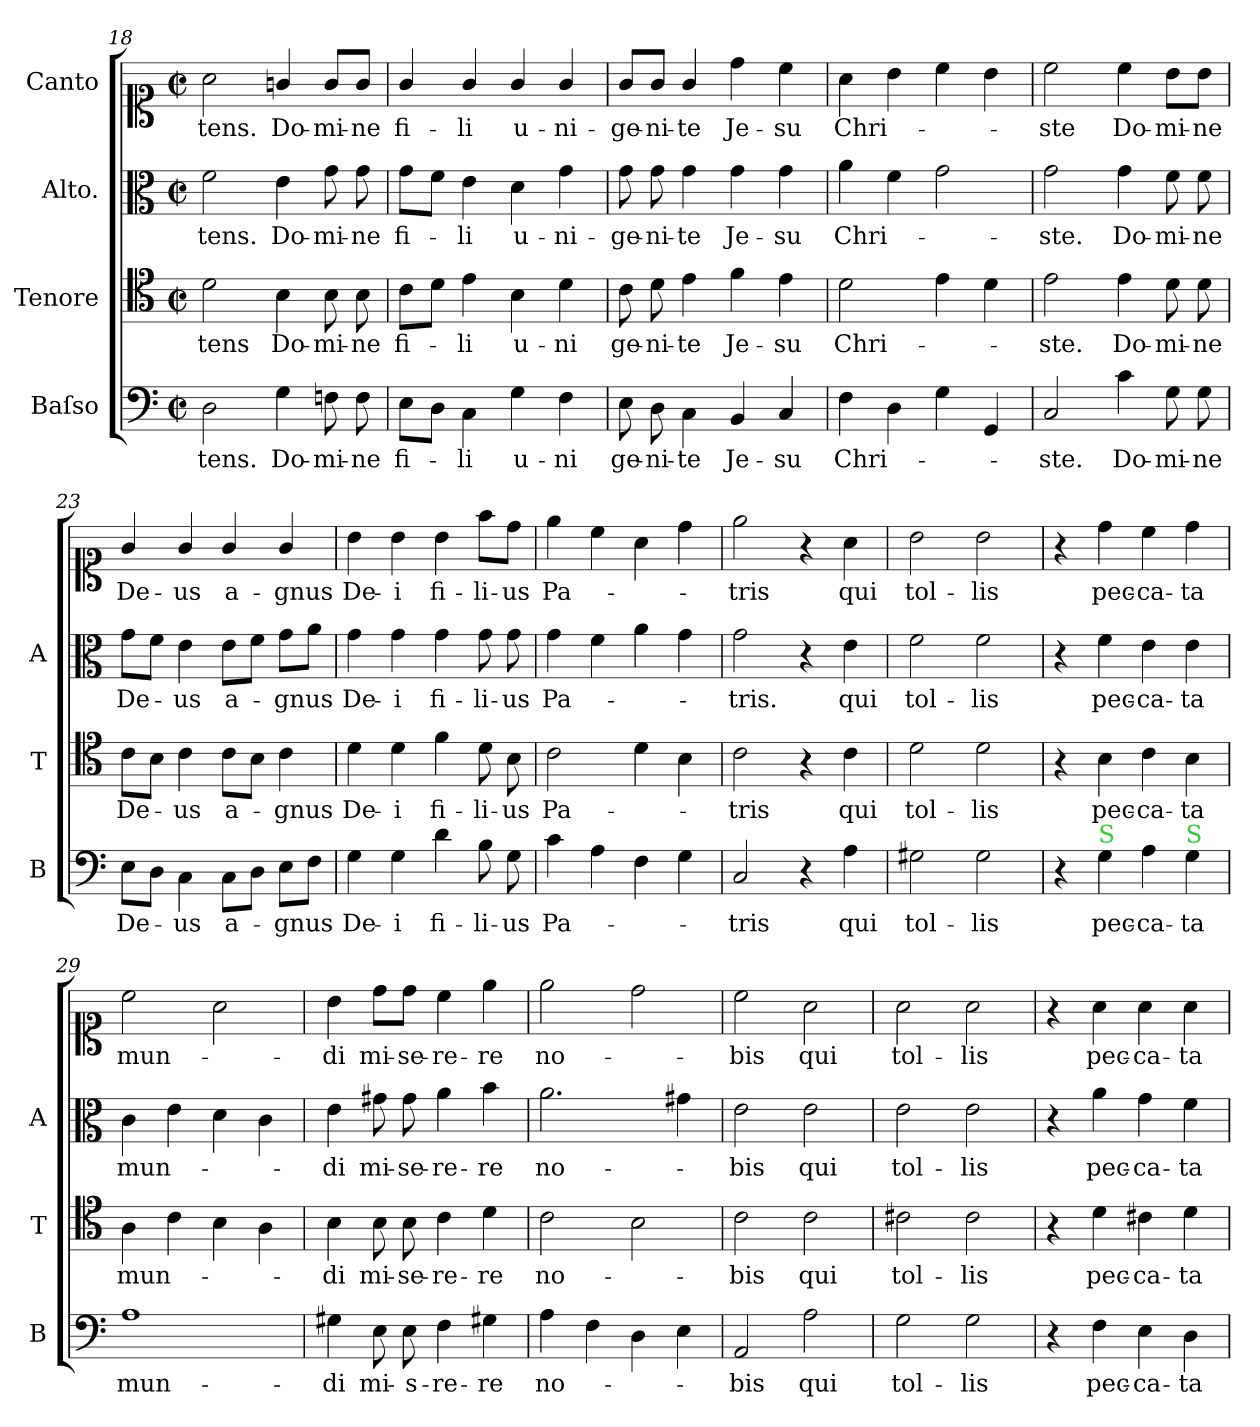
**kern	**text	**kern	**text	**kern	**text	**kern	**text
*part4	*part4	*part3	*part3	*part2	*part2	*part1	*part1
*staff4	*staff4	*staff3	*staff3	*staff2	*staff2	*staff1	*staff1
*I"Baſso	*	*I"Tenore	*	*I"Alto.	*	*I"Canto	*
*I'B	*	*I'T	*	*I'A	*	*	*
*clefF4	*	*clefC4	*	*clefC3	*	*clefC1	*
*k[]	*	*k[]	*	*k[]	*	*k[]	*
*M2/2	*	*M2/2	*	*M2/2	*	*M2/2	*
*met(c|)	*	*met(c|)	*	*met(c|)	*	*met(c|)	*
=18	=18	=18	=18	=18	=18	=18	=18
2D\	-tens.	2d\	-tens	2f\	-tens.	2a\	-tens.
4G\	Do-	4B\	Do-	4e\	Do-	4gn/	Do-
8Fn\	-mi-	8B\	-mi-	8g\	-mi-	8g/L	-mi-
8F\	-ne	8B\	-ne	8g\	-ne	8g/J	-ne
=19	=19	=19	=19	=19	=19	=19	=19
8E\L	fi-	8c\L	fi-	8g\L	fi-	4g/	fi-
8D\J	.	8d\J	.	8f\J	.	.	.
4C\	-li	4e\	-li	4e\	-li	4g/	-li
4G\	u-	4B\	u-	4d\	u-	4g/	u-
4F\	-ni	4d\	-ni	4g\	-ni-	4g/	-ni-
=20	=20	=20	=20	=20	=20	=20	=20
8E\	ge-	8c\	ge-	8g\	-ge-	8g/L	-ge-
8D\	-ni-	8d\	-ni-	8g\	-ni-	8g/J	-ni-
4C\	-te	4e\	-te	4g\	-te	4g/	-te
4BB/	Je-	4f\	Je-	4g\	Je-	4dd\	Je-
4C/	-su	4e\	-su	4g\	-su	4cc\	-su
=21	=21	=21	=21	=21	=21	=21	=21
4F\	Chri-	2d\	Chri-	4a\	Chri-	4a\	Chri-
4D\	.	.	.	4f\	.	4b\	.
4G\	.	4e\	.	2g\	.	4cc\	.
4GG/	.	4d\	.	.	.	4b\	.
=22	=22	=22	=22	=22	=22	=22	=22
2C/	-ste.	2e\	-ste.	2g\	-ste.	2cc\	-ste
4c\	Do-	4e\	Do-	4g\	Do-	4cc\	Do-
8G\	-mi-	8d\	-mi-	8f\	-mi-	8b\L	-mi-
8G\	-ne	8d\	-ne	8f\	-ne	8b\J	-ne
=23	=23	=23	=23	=23	=23	=23	=23
8E\L	De-	8c\L	De-	8g\L	De-	4g/	De-
8D\J	.	8B\J	.	8f\J	.	.	.
4C\	-us	4c\	-us	4e\	-us	4g/	-us
8C\L	a-	8c\L	a-	8e\L	a-	4g/	a-
8D\J	.	8B\J	.	8f\J	.	.	.
8E\L	-gnus	4c\	-gnus	8g\L	-gnus	4g/	-gnus
8F\J	.	.	.	8a\J	.	.	.
=24	=24	=24	=24	=24	=24	=24	=24
4G\	De-	4d\	De-	4g\	De-	4b\	De-
4G\	-i	4d\	-i	4g\	-i	4b\	-i
4d\	fi-	4f\	fi-	4g\	fi-	4b\	fi-
8B\	-li-	8d\	-li-	8g\	-li-	8ff\L	-li-
8G\	-us	8B\	-us	8g\	-us	8dd\J	-us
=25	=25	=25	=25	=25	=25	=25	=25
4c\	Pa-	2c\	Pa-	4g\	Pa-	4ee\	Pa-
4A\	.	.	.	4f\	.	4cc\	.
4F\	.	4d\	.	4a\	.	4a\	.
4G\	.	4B\	.	4g\	.	4dd\	.
=26	=26	=26	=26	=26	=26	=26	=26
2C/	-tris	2c\	-tris	2g\	-tris.	2ee\	-tris
4r	.	4r	.	4r	.	4r	.
4A\	qui	4c\	qui	4e\	qui	4a\	qui
=27	=27	=27	=27	=27	=27	=27	=27
2G#X\	tol-	2d\	tol-	2f\	tol-	2b\	tol-
2G#\	-lis	2d\	-lis	2f\	-lis	2b\	-lis
=28	=28	=28	=28	=28	=28	=28	=28
4r	.	4r	.	4r	.	4r	.
!LO:TX:a:color=limegreen:t=S	!	!	!	!	!	!	!
4G\	pec-	4B\	pec-	4f\	pec-	4dd\	pec-
4A\	-ca-	4c\	-ca-	4e\	-ca-	4cc\	-ca-
!LO:TX:a:color=limegreen:t=S	!	!	!	!	!	!	!
4G\	-ta	4B\	-ta	4e\	-ta	4dd\	-ta
=29	=29	=29	=29	=29	=29	=29	=29
1A	mun-	4A\	mun-	4c\	mun-	2cc\	mun-
.	.	4c\	.	4e\	.	.	.
.	.	4B\	.	4d\	.	2a\	.
.	.	4A\	.	4c\	.	.	.
=30	=30	=30	=30	=30	=30	=30	=30
4G#X\	-di	4B\	-di	4e\	-di	4b\	-di
8E\	mi-	8B\	mi-	8g#X\	mi-	8dd\L	mi-
8E\	-s-	8B\	-se-	8g#\	-se-	8dd\J	-se-
4F\	-re-	4c\	-re-	4a\	-re-	4cc\	-re-
4G#X\	-re	4d\	-re	4b\	-re	4ee\	-re
=31	=31	=31	=31	=31	=31	=31	=31
4A\	no-	2c\	no-	2.a\	no-	2ee\	no-
4F\	.	.	.	.	.	.	.
4D\	.	2B\	.	.	.	2dd\	.
4E\	.	.	.	4g#X\	.	.	.
=32	=32	=32	=32	=32	=32	=32	=32
2AA/	-bis	2c\	-bis	2e\	-bis	2cc\	-bis
2A\	qui	2c\	qui	2e\	qui	2a\	qui
=33	=33	=33	=33	=33	=33	=33	=33
2G\	tol-	2c#X\	tol-	2e\	tol-	2a\	tol-
2G\	-lis	2c#\	-lis	2e\	-lis	2a\	-lis
=34	=34	=34	=34	=34	=34	=34	=34
4r	.	4r	.	4r	.	4r	.
4F\	pec-	4d\	pec-	4a\	pec-	4a\	pec-
4E\	-ca-	4c#X\	-ca-	4g\	-ca-	4a\	-ca-
4D\	-ta	4d\	-ta	4f\	-ta	4a\	-ta
=	=	=	=	=	=	=	=
*-	*-	*-	*-	*-	*-	*-	*-
